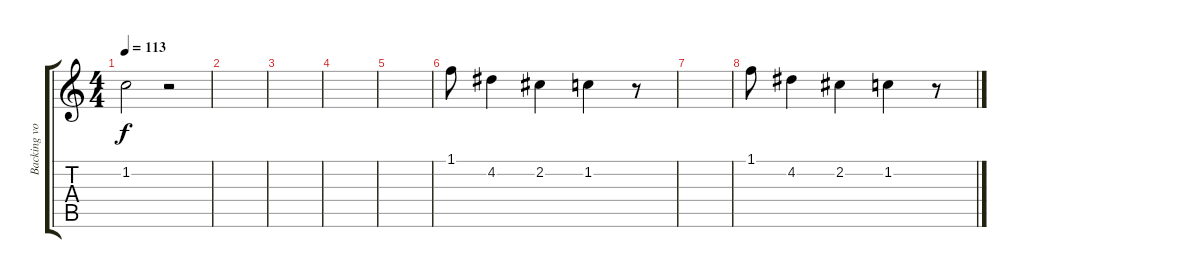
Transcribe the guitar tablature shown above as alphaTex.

\track ("Backing vocals" "Backing vo") {instrument acousticguitarnylon}
\staff {score tabs}
\tuning (E4 B3 G3 D3 A2 E2) {hide}
\ts (4 4)
\tempo 113
\clef g2
\ks c
1.2{t}.2{dy f} r.2 |
|
|
|
|
1.1.8 4.2.4 2.2.4 1.2.4 r.8 |
|
1.1.8 4.2.4 2.2.4 1.2.4 r.8
